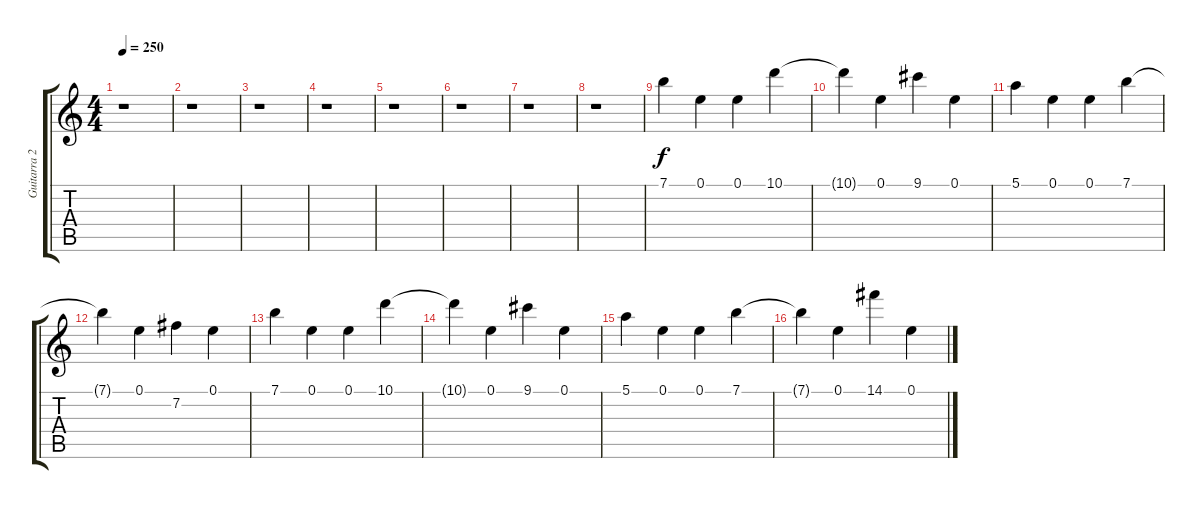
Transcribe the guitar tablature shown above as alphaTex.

\track ("Guitarra 2 ( Ritmica )" "Guitarra 2") {instrument electricguitarclean}
\staff {score tabs}
\tuning (E4 B3 G3 D3 A2 E2) {hide}
\ts (4 4)
\tempo 250
\clef g2
\ks c
r.1{dy f instrument electricguitarclean} |
r.1 |
r.1 |
r.1 |
r.1 |
r.1 |
r.1 |
r.1 |
7.1.4 0.1.4 0.1.4 10.1.4 |
10.1{t}.4 0.1.4 9.1.4 0.1.4 |
5.1.4 0.1.4 0.1.4 7.1.4 |
7.1{t}.4 0.1.4 7.2.4 0.1.4 |
7.1.4 0.1.4 0.1.4 10.1.4 |
10.1{t}.4 0.1.4 9.1.4 0.1.4 |
5.1.4 0.1.4 0.1.4 7.1.4 |
7.1{t}.4 0.1.4 14.1.4 0.1.4
